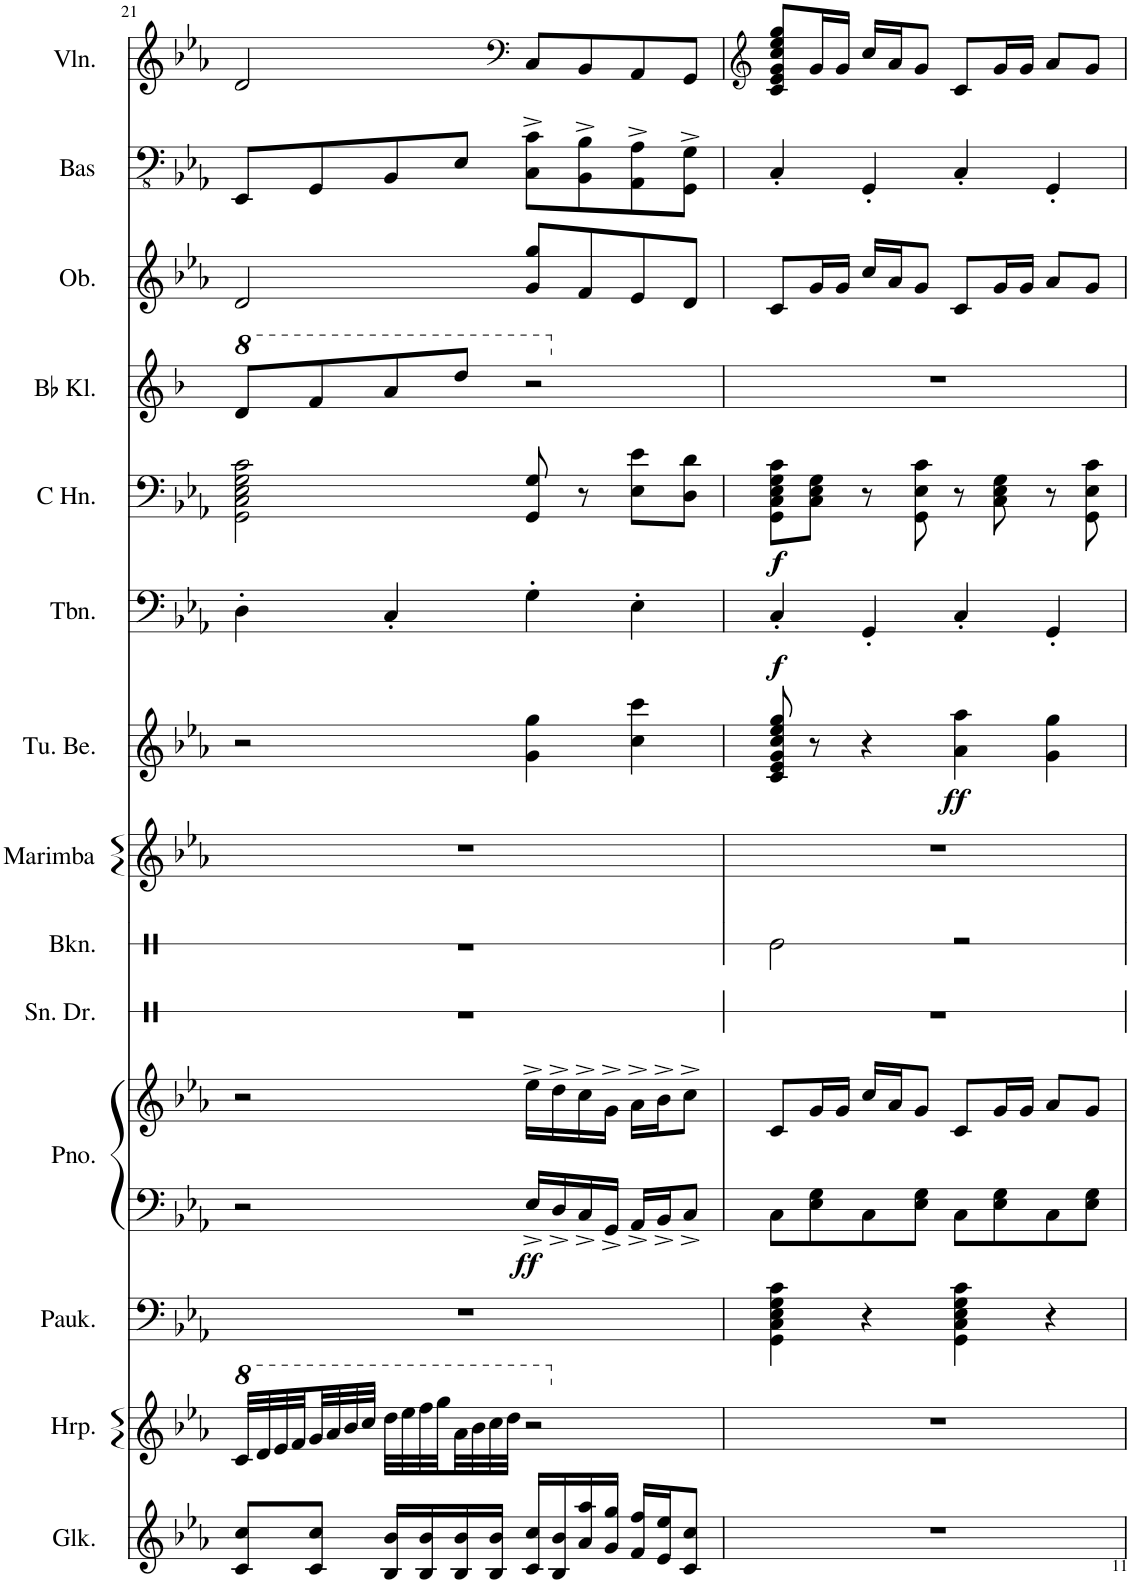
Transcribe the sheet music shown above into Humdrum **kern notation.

**kern	**kern	**kern	**kern	**kern	**dynam	**kern	**kern	**kern	**kern	**dynam	**kern	**dynam	**kern	**dynam	**kern	**kern	**kern	**kern
*part14	*part13	*part12	*part11	*part11	*part11	*part10	*part9	*part8	*part7	*part7	*part6	*part6	*part5	*part5	*part4	*part3	*part2	*part1
*staff15	*staff14	*staff13	*staff12	*staff11	*staff11/12	*staff10	*staff9	*staff8	*staff7	*staff7	*staff6	*staff6	*staff5	*staff5	*staff4	*staff3	*staff2	*staff1
*I"Klokkenspel	*I"Harp	*I"Pauken	*I"Piano	*	*	*I"Snare drum	*I"Bekken	*I"Marimba	*I"Buisklokken	*	*I"Trombone	*	*I"Hoorn in C	*	*I"Klarinet in Bb	*I"Hobo	*I"Akoestische bas	*I"Violen
*	*I'Hrp.	*I'Pauk.	*I'Pno.	*	*	*I'Sn. Dr.	*I'Bkn.	*I'Marimba	*	*	*I'Tbn.	*	*	*	*	*	*I'Bas	*I'Vln.
!!LO:PB:g=z
*clefG2	*clefG2	*clefF4	*clefF4	*clefG2	*	*clefX	*clefX	*clefG2	*clefG2	*	*clefF4	*	*clefF4	*	*clefG2	*clefG2	*clefFv4	*clefG2
*Trd-14c-24	*	*	*	*	*	*	*	*	*	*	*	*	*Trd4c7	*	*Trd1c2	*	*	*
*k[b-e-a-]	*k[b-e-a-]	*k[b-e-a-]	*k[b-e-a-]	*k[b-e-a-]	*	*k[]	*k[]	*k[b-e-a-]	*k[b-e-a-]	*	*k[b-e-a-]	*	*k[b-e-a-]	*	*k[b-]	*k[b-e-a-]	*k[b-e-a-]	*k[b-e-a-]
*M4/4	*M4/4	*M4/4	*M4/4	*M4/4	*	*M4/4	*M4/4	*M4/4	*M4/4	*	*M4/4	*	*M4/4	*	*M4/4	*M4/4	*M4/4	*M4/4
*	*8va	*	*	*	*	*	*	*	*	*	*	*	*	*	*	*	*	*
*	*	*	*	*	*	*	*	*	*	*	*	*	*	*	*8va	*	*	*
=21	=21	=21	=21	=21	=21	=21	=21	=21	=21	=21	=21	=21	=21	=21	=21	=21	=21	=21
8c/ 8cc/L	32cc/LLL	1r	2r	2r	.	1r	1r	1r	2r	.	4D'\	.	2GG\ 2C\ 2E-\ 2G\ 2c\	.	8dd/L	2d/	8EEE-/L	2d/
.	32dd/	.	.	.	.	.	.	.	.	.	.	.	.	.	.	.	.	.
.	32ee-/	.	.	.	.	.	.	.	.	.	.	.	.	.	.	.	.	.
.	32ff/	.	.	.	.	.	.	.	.	.	.	.	.	.	.	.	.	.
8c/ 8cc/J	32gg/	.	.	.	.	.	.	.	.	.	.	.	.	.	8ff/	.	8GGG/	.
.	32aa-/	.	.	.	.	.	.	.	.	.	.	.	.	.	.	.	.	.
.	32bb-/	.	.	.	.	.	.	.	.	.	.	.	.	.	.	.	.	.
.	32ccc/JJJ	.	.	.	.	.	.	.	.	.	.	.	.	.	.	.	.	.
16B-/ 16b-/LL	32ddd\LLL	.	.	.	.	.	.	.	.	.	4C'/	.	.	.	8aa/	.	8BBB-/	.
.	32eee-\	.	.	.	.	.	.	.	.	.	.	.	.	.	.	.	.	.
16B-/ 16b-/	32fff\	.	.	.	.	.	.	.	.	.	.	.	.	.	.	.	.	.
.	32ggg\	.	.	.	.	.	.	.	.	.	.	.	.	.	.	.	.	.
16B-/ 16b-/	32aa-\	.	.	.	.	.	.	.	.	.	.	.	.	.	8ddd/J	.	8EE-/J	.
.	32bb-\	.	.	.	.	.	.	.	.	.	.	.	.	.	.	.	.	.
16B-/ 16b-/JJ	32ccc\	.	.	.	.	.	.	.	.	.	.	.	.	.	.	.	.	.
.	32ddd\JJJ	.	.	.	.	.	.	.	.	.	.	.	.	.	.	.	.	.
*	*	*	*	*	*	*	*	*	*	*	*	*	*	*	*	*	*	*clefF4
!	!	!	!	!	!LO:DY:b=2	!	!	!	!	!	!	!	!	!	!	!	!	!
16c/ 16cc/LL	2r	.	16E-^/LL	16ee-^\LL	ff	.	.	.	4g\ 4gg\	.	4G'\	.	8GG/ 8G/	.	2r	8g/ 8gg/L	8CC\^ 8C\^L	8C/L
16B-/ 16b-/	.	.	16D^/	16dd^\	.	.	.	.	.	.	.	.	.	.	.	.	.	.
16a-/ 16aa-/	.	.	16C^/	16cc^\	.	.	.	.	.	.	.	.	8r	.	.	8f/	8BBB-\^ 8BB-\^	8BB-/
16g/ 16gg/JJ	.	.	16GG^/JJ	16g^\JJ	.	.	.	.	.	.	.	.	.	.	.	.	.	.
16f/ 16ff/LL	.	.	16AA-^/LL	16a-^\LL	.	.	.	.	4cc\ 4ccc\	.	4E-'\	.	8E-\ 8e-\L	.	.	8e-/	8AAA-\^ 8AA-\^	8AA-/
16e-/ 16ee-/J	.	.	16BB-^/J	16b-^\J	.	.	.	.	.	.	.	.	.	.	.	.	.	.
8c/ 8cc/J	.	.	8C^/J	8cc^\J	.	.	.	.	.	.	.	.	8D\ 8d\J	.	.	8d/J	8GGG\^ 8GG\^J	8GG/J
=22	=22	=22	=22	=22	=22	=22	=22	=22	=22	=22	=22	=22	=22	=22	=22	=22	=22	=22
*	*	*	*	*	*	*	*	*	*	*	*	*	*	*	*	*	*	*clefG2
*	*X8va	*	*	*	*	*	*	*	*	*	*	*	*	*	*	*	*	*
*	*	*	*	*	*	*	*	*	*	*	*	*	*	*	*X8va	*	*	*
!	!	!	!	!	!	!	!	!	!	!	!	!LO:DY:b	!	!LO:DY:b	!	!	!	!
1r	1r	4GG\ 4C\ 4E-\ 4G\ 4c\	8C\L	8c/L	.	1r	2Re\	1r	8c/ 8e-/ 8g/ 8cc/ 8ee-/ 8gg/	.	4C'/	f	8GG\ 8C\ 8E-\ 8G\ 8c\L	f	1r	8c/L	4CC'/	8c/ 8e-/ 8g/ 8cc/ 8ee-/ 8gg/L
.	.	.	8E-\ 8G\	16g/L	.	.	.	.	8r	.	.	.	8C\ 8E-\ 8G\J	.	.	16g/L	.	16g/L
.	.	.	.	16g/JJ	.	.	.	.	.	.	.	.	.	.	.	16g/JJ	.	16g/JJ
.	.	4r	8C\	16cc/LL	.	.	.	.	4r	.	4GG'/	.	8r	.	.	16cc/LL	4GGG'/	16cc/LL
.	.	.	.	16a-/J	.	.	.	.	.	.	.	.	.	.	.	16a-/J	.	16a-/J
.	.	.	8E-\ 8G\J	8g/J	.	.	.	.	.	.	.	.	8GG\ 8E-\ 8c\	.	.	8g/J	.	8g/J
!	!	!	!	!	!	!	!	!	!	!LO:DY:b	!	!	!	!	!	!	!	!
.	.	4GG\ 4C\ 4E-\ 4G\ 4c\	8C\L	8c/L	.	.	2r	.	4a-\ 4aa-\	ff	4C'/	.	8r	.	.	8c/L	4CC'/	8c/L
.	.	.	8E-\ 8G\	16g/L	.	.	.	.	.	.	.	.	8C\ 8E-\ 8G\	.	.	16g/L	.	16g/L
.	.	.	.	16g/JJ	.	.	.	.	.	.	.	.	.	.	.	16g/JJ	.	16g/JJ
.	.	4r	8C\	8a-/L	.	.	.	.	4g\ 4gg\	.	4GG'/	.	8r	.	.	8a-/L	4GGG'/	8a-/L
.	.	.	8E-\ 8G\J	8g/J	.	.	.	.	.	.	.	.	8GG\ 8E-\ 8c\	.	.	8g/J	.	8g/J
=	=	=	=	=	=	=	=	=	=	=	=	=	=	=	=	=	=	=
*-	*-	*-	*-	*-	*-	*-	*-	*-	*-	*-	*-	*-	*-	*-	*-	*-	*-	*-
